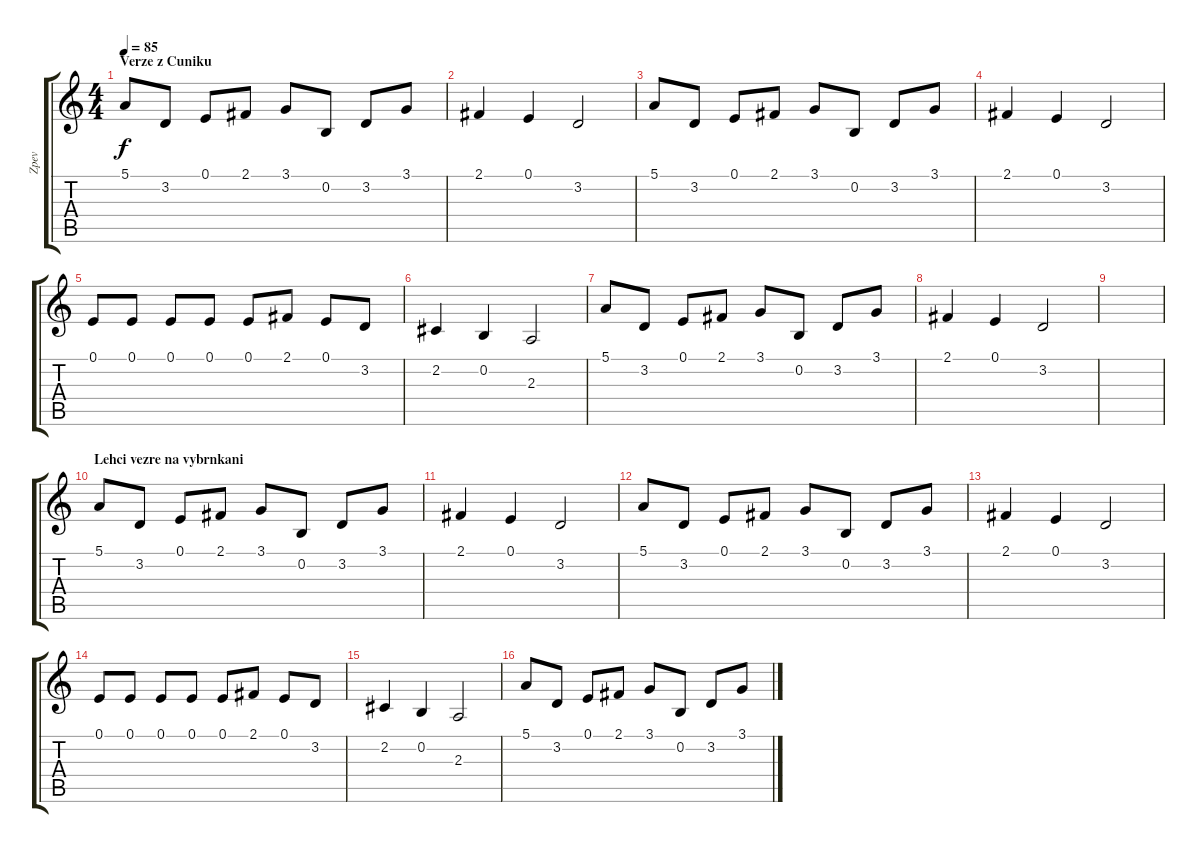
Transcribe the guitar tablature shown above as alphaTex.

\track ("Zpev" "Zpev") {instrument flute}
\staff {score tabs}
\tuning (E4 B3 G3 D3 A2 E2) {hide}
\ts (4 4)
\section ("" "Verze z Cuniku")
\tempo 85
\clef g2
\ks c
5.1.8{dy f instrument flute} 3.2.8 0.1.8 2.1.8 3.1.8 0.2.8 3.2.8 3.1.8 |
2.1.4 0.1.4 3.2.2 |
5.1.8 3.2.8 0.1.8 2.1.8 3.1.8 0.2.8 3.2.8 3.1.8 |
2.1.4 0.1.4 3.2.2 |
0.1.8 0.1.8 0.1.8 0.1.8 0.1.8 2.1.8 0.1.8 3.2.8 |
2.2.4 0.2.4 2.3.2 |
5.1.8 3.2.8 0.1.8 2.1.8 3.1.8 0.2.8 3.2.8 3.1.8 |
2.1.4 0.1.4 3.2.2 |
|
\section ("" "Lehci vezre na vybrnkani")
5.1.8 3.2.8 0.1.8 2.1.8 3.1.8 0.2.8 3.2.8 3.1.8 |
2.1.4 0.1.4 3.2.2 |
5.1.8 3.2.8 0.1.8 2.1.8 3.1.8 0.2.8 3.2.8 3.1.8 |
2.1.4 0.1.4 3.2.2 |
0.1.8 0.1.8 0.1.8 0.1.8 0.1.8 2.1.8 0.1.8 3.2.8 |
2.2.4 0.2.4 2.3.2 |
5.1.8 3.2.8 0.1.8 2.1.8 3.1.8 0.2.8 3.2.8 3.1.8
